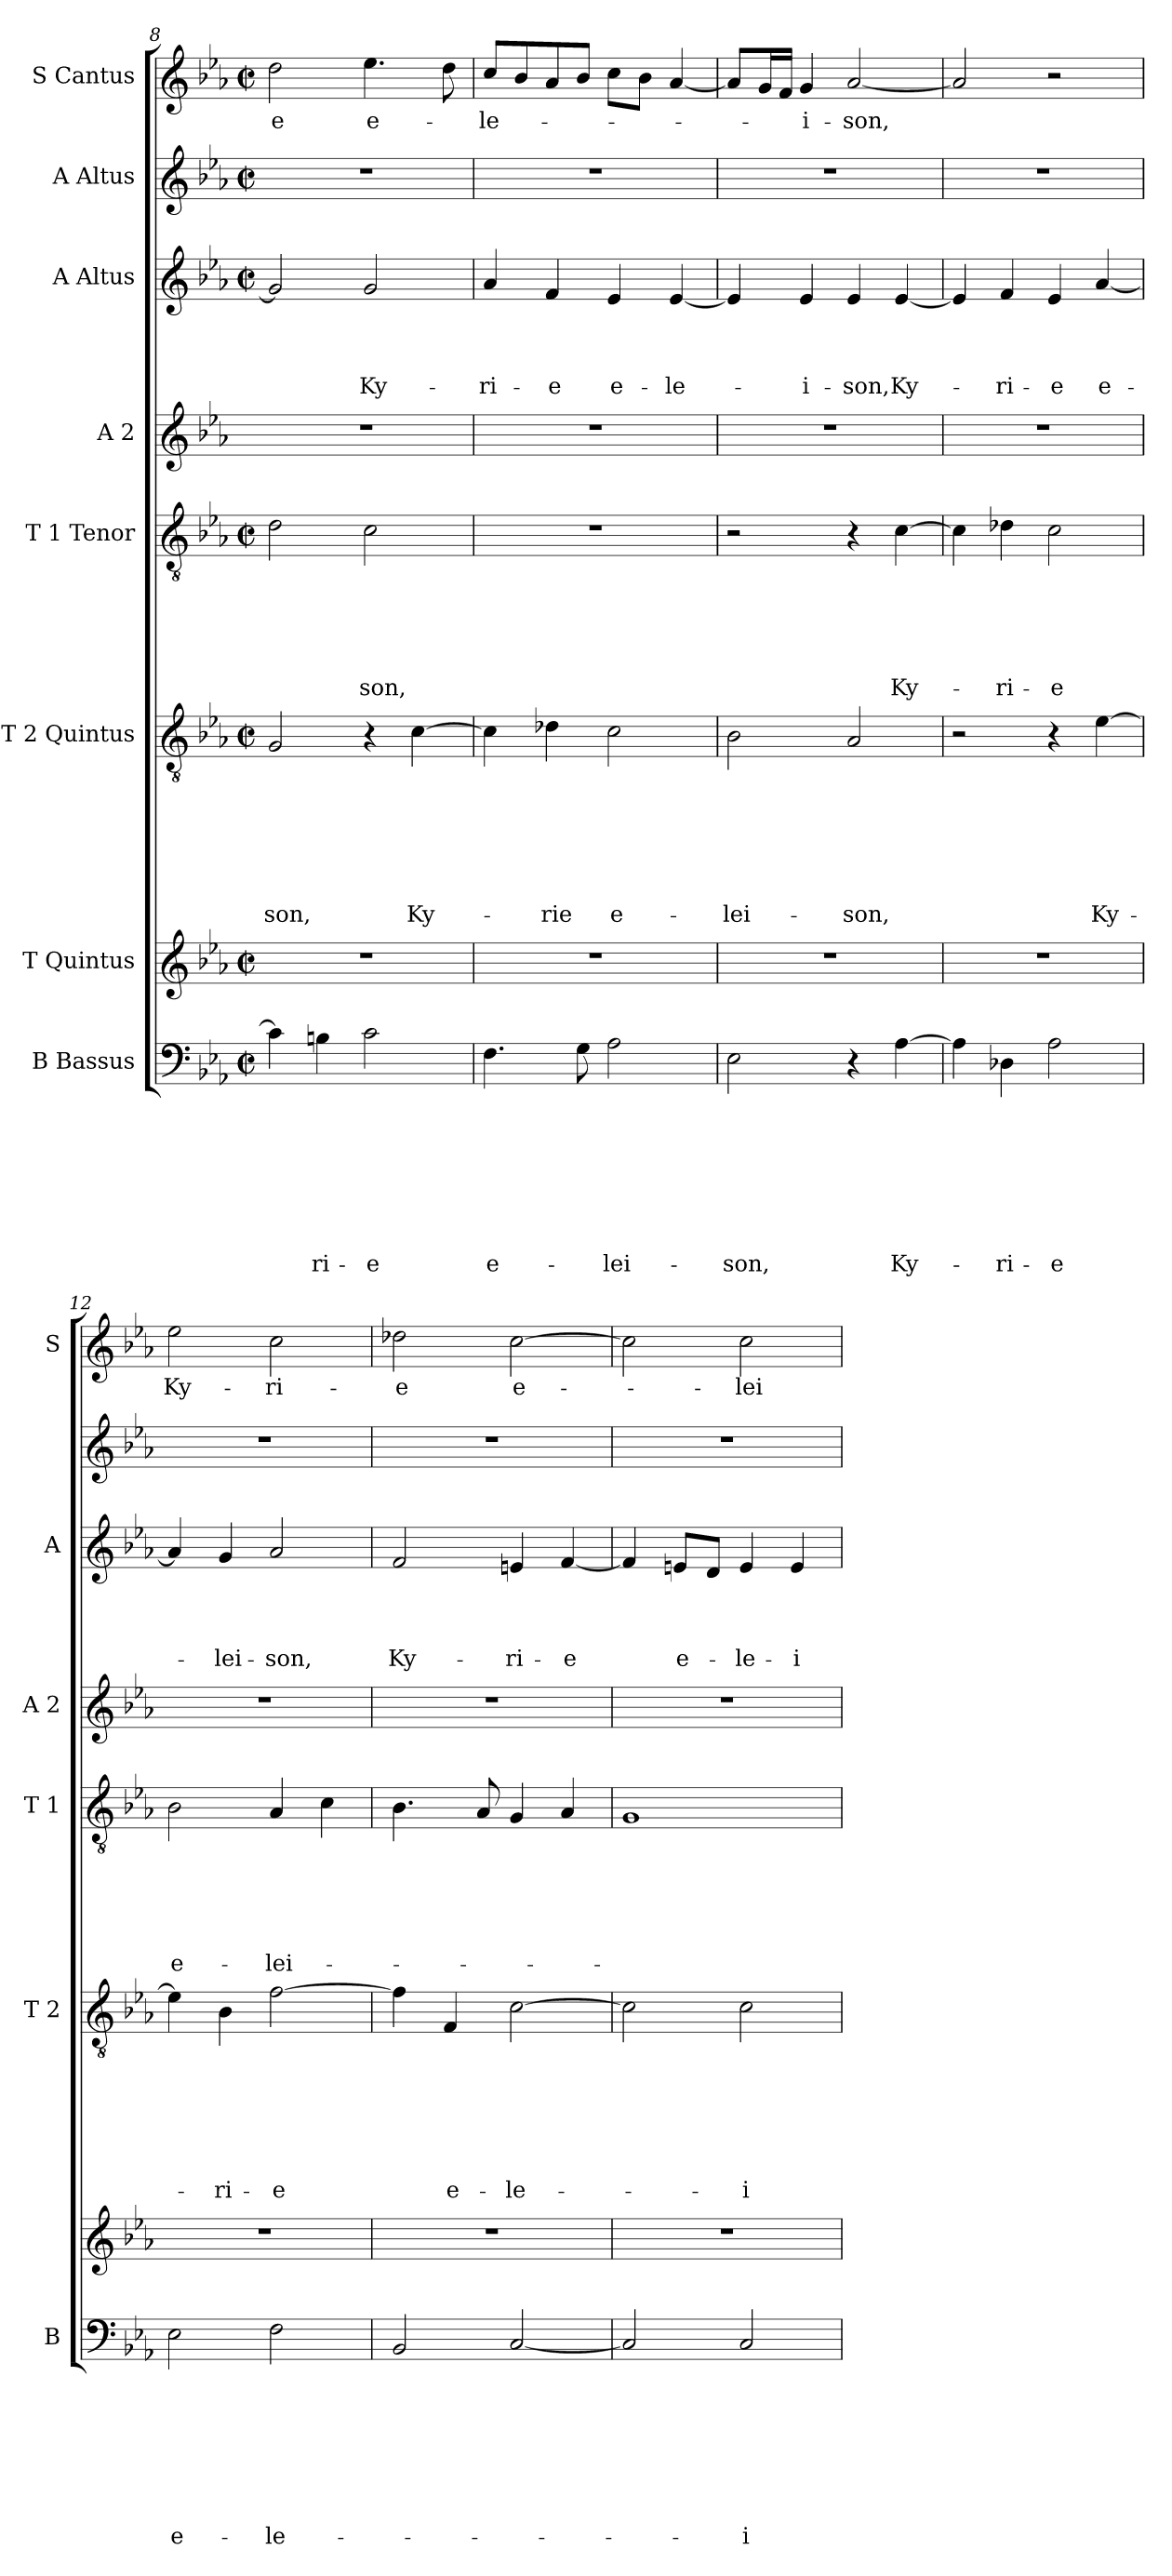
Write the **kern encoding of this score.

**kern	**text	**text	**text	**text	**text	**text	**text	**text	**kern	**kern	**text	**text	**text	**text	**text	**text	**text	**kern	**text	**text	**text	**text	**text	**text	**kern	**kern	**text	**text	**text	**text	**kern	**kern	**text
*part8	*part8	*part8	*part8	*part8	*part8	*part8	*part8	*part8	*part7	*part6	*part6	*part6	*part6	*part6	*part6	*part6	*part6	*part5	*part5	*part5	*part5	*part5	*part5	*part5	*part4	*part3	*part3	*part3	*part3	*part3	*part2	*part1	*part1
*staff8	*staff8	*staff8	*staff8	*staff8	*staff8	*staff8	*staff8	*staff8	*staff7	*staff6	*staff6	*staff6	*staff6	*staff6	*staff6	*staff6	*staff6	*staff5	*staff5	*staff5	*staff5	*staff5	*staff5	*staff5	*staff4	*staff3	*staff3	*staff3	*staff3	*staff3	*staff2	*staff1	*staff1
*I"B Bassus	*	*	*	*	*	*	*	*	*I"T Quintus	*I"T 2 Quintus	*	*	*	*	*	*	*	*I"T 1 Tenor	*	*	*	*	*	*	*I"A 2	*I"A Altus	*	*	*	*	*I"A Altus	*I"S Cantus	*
*I'B	*	*	*	*	*	*	*	*	*	*I'T 2	*	*	*	*	*	*	*	*I'T 1	*	*	*	*	*	*	*I'A 2	*I'A	*	*	*	*	*	*I'S	*
*clefF4	*	*	*	*	*	*	*	*	*clefG2	*clefGv2	*	*	*	*	*	*	*	*clefGv2	*	*	*	*	*	*	*clefG2	*clefG2	*	*	*	*	*clefG2	*clefG2	*
*k[b-e-a-]	*	*	*	*	*	*	*	*	*k[b-e-a-]	*k[b-e-a-]	*	*	*	*	*	*	*	*k[b-e-a-]	*	*	*	*	*	*	*k[b-e-a-]	*k[b-e-a-]	*	*	*	*	*k[b-e-a-]	*k[b-e-a-]	*
*E-:	*	*	*	*	*	*	*	*	*E-:	*E-:	*	*	*	*	*	*	*	*E-:	*	*	*	*	*	*	*E-:	*E-:	*	*	*	*	*E-:	*E-:	*
*M2/2	*	*	*	*	*	*	*	*	*M2/2	*M2/2	*	*	*	*	*	*	*	*M2/2	*	*	*	*	*	*	*	*M2/2	*	*	*	*	*M2/2	*M2/2	*
*met(c|)	*	*	*	*	*	*	*	*	*met(c|)	*met(c|)	*	*	*	*	*	*	*	*met(c|)	*	*	*	*	*	*	*	*met(c|)	*	*	*	*	*met(c|)	*met(c|)	*
=8	=8	=8	=8	=8	=8	=8	=8	=8	=8	=8	=8	=8	=8	=8	=8	=8	=8	=8	=8	=8	=8	=8	=8	=8	=8	=8	=8	=8	=8	=8	=8	=8	=8
!	!	!	!	!	!	!	!	!	!	!	!	!	!	!	!	!	!LO:LY:b	!	!	!	!	!	!	!	!	!	!	!	!	!	!	!	!LO:LY:b
4c\]	.	.	.	.	.	.	.	.	1r	2G/	.	.	.	.	.	.	-son,	2d\	.	.	.	.	.	.	1r	2g/]	.	.	.	.	1r	2dd\	-e
!	!	!	!	!	!	!	!	!LO:LY:b	!	!	!	!	!	!	!	!	!	!	!	!	!	!	!	!	!	!	!	!	!	!	!	!	!
4Bn\	.	.	.	.	.	.	.	-ri-	.	.	.	.	.	.	.	.	.	.	.	.	.	.	.	.	.	.	.	.	.	.	.	.	.
!	!	!	!	!	!	!	!	!LO:LY:b	!	!	!	!	!	!	!	!	!	!	!	!	!	!	!	!LO:LY:b	!	!	!	!	!	!LO:LY:b	!	!	!LO:LY:b
2c\	.	.	.	.	.	.	.	-e	.	4r	.	.	.	.	.	.	.	2c\	.	.	.	.	.	-son,	.	2g/	.	.	.	Ky-	.	4.ee-\	e-
!	!	!	!	!	!	!	!	!	!	!	!	!	!	!	!	!	!LO:LY:b	!	!	!	!	!	!	!	!	!	!	!	!	!	!	!	!
.	.	.	.	.	.	.	.	.	.	[>4c\	.	.	.	.	.	.	Ky-	.	.	.	.	.	.	.	.	.	.	.	.	.	.	.	.
.	.	.	.	.	.	.	.	.	.	.	.	.	.	.	.	.	.	.	.	.	.	.	.	.	.	.	.	.	.	.	.	8dd\	.
=9	=9	=9	=9	=9	=9	=9	=9	=9	=9	=9	=9	=9	=9	=9	=9	=9	=9	=9	=9	=9	=9	=9	=9	=9	=9	=9	=9	=9	=9	=9	=9	=9	=9
!	!	!	!	!	!	!	!	!LO:LY:b	!	!	!	!	!	!	!	!	!	!	!	!	!	!	!	!	!	!	!	!	!	!LO:LY:b	!	!	!LO:LY:b
4.F\	.	.	.	.	.	.	.	e-	1r	4c\]	.	.	.	.	.	.	.	1r	.	.	.	.	.	.	1r	4a-/	.	.	.	-ri-	1r	8cc/L	-le-
.	.	.	.	.	.	.	.	.	.	.	.	.	.	.	.	.	.	.	.	.	.	.	.	.	.	.	.	.	.	.	.	8b-/	.
!	!	!	!	!	!	!	!	!	!	!	!	!	!	!	!	!	!LO:LY:b	!	!	!	!	!	!	!	!	!	!	!	!	!LO:LY:b	!	!	!
.	.	.	.	.	.	.	.	.	.	4d-X\	.	.	.	.	.	.	-rie	.	.	.	.	.	.	.	.	4f/	.	.	.	-e	.	8a-/	.
8G\	.	.	.	.	.	.	.	.	.	.	.	.	.	.	.	.	.	.	.	.	.	.	.	.	.	.	.	.	.	.	.	8b-/J	.
!	!	!	!	!	!	!	!	!LO:LY:b	!	!	!	!	!	!	!	!	!LO:LY:b	!	!	!	!	!	!	!	!	!	!	!	!	!LO:LY:b	!	!	!
2A-\	.	.	.	.	.	.	.	-lei-	.	2c\	.	.	.	.	.	.	e-	.	.	.	.	.	.	.	.	4e-/	.	.	.	e-	.	8cc\L	.
.	.	.	.	.	.	.	.	.	.	.	.	.	.	.	.	.	.	.	.	.	.	.	.	.	.	.	.	.	.	.	.	8b-\J	.
!	!	!	!	!	!	!	!	!	!	!	!	!	!	!	!	!	!	!	!	!	!	!	!	!	!	!	!	!	!	!LO:LY:b	!	!	!
.	.	.	.	.	.	.	.	.	.	.	.	.	.	.	.	.	.	.	.	.	.	.	.	.	.	[<4e-/	.	.	.	-le-	.	[<4a-/	.
!!LO:LB:g=z
=10	=10	=10	=10	=10	=10	=10	=10	=10	=10	=10	=10	=10	=10	=10	=10	=10	=10	=10	=10	=10	=10	=10	=10	=10	=10	=10	=10	=10	=10	=10	=10	=10	=10
!	!	!	!	!	!	!	!	!LO:LY:b	!	!	!	!	!	!	!	!	!LO:LY:b	!	!	!	!	!	!	!	!	!	!	!	!	!	!	!	!
2E-\	.	.	.	.	.	.	.	-son,	1r	2B-\	.	.	.	.	.	.	-lei-	2r	.	.	.	.	.	.	1r	4e-/]	.	.	.	.	1r	8a-/L]	.
.	.	.	.	.	.	.	.	.	.	.	.	.	.	.	.	.	.	.	.	.	.	.	.	.	.	.	.	.	.	.	.	16g/L	.
.	.	.	.	.	.	.	.	.	.	.	.	.	.	.	.	.	.	.	.	.	.	.	.	.	.	.	.	.	.	.	.	16f/JJ	.
!	!	!	!	!	!	!	!	!	!	!	!	!	!	!	!	!	!	!	!	!	!	!	!	!	!	!	!	!	!	!LO:LY:b	!	!	!LO:LY:b
.	.	.	.	.	.	.	.	.	.	.	.	.	.	.	.	.	.	.	.	.	.	.	.	.	.	4e-/	.	.	.	-i-	.	4g/	-i-
!	!	!	!	!	!	!	!	!	!	!	!	!	!	!	!	!	!LO:LY:b	!	!	!	!	!	!	!	!	!	!	!	!	!LO:LY:b	!	!	!LO:LY:b
4r	.	.	.	.	.	.	.	.	.	2A-/	.	.	.	.	.	.	-son,	4r	.	.	.	.	.	.	.	4e-/	.	.	.	-son,	.	[<2a-/	-son,
!	!	!	!	!	!	!	!	!LO:LY:b	!	!	!	!	!	!	!	!	!	!	!	!	!	!	!	!LO:LY:b	!	!	!	!	!	!LO:LY:b	!	!	!
[>4A-\	.	.	.	.	.	.	.	Ky-	.	.	.	.	.	.	.	.	.	[>4c\	.	.	.	.	.	Ky-	.	[<4e-/	.	.	.	Ky-	.	.	.
=11	=11	=11	=11	=11	=11	=11	=11	=11	=11	=11	=11	=11	=11	=11	=11	=11	=11	=11	=11	=11	=11	=11	=11	=11	=11	=11	=11	=11	=11	=11	=11	=11	=11
4A-\]	.	.	.	.	.	.	.	.	1r	2r	.	.	.	.	.	.	.	4c\]	.	.	.	.	.	.	1r	4e-/]	.	.	.	.	1r	2a-/]	.
!	!	!	!	!	!	!	!	!LO:LY:b	!	!	!	!	!	!	!	!	!	!	!	!	!	!	!	!LO:LY:b	!	!	!	!	!	!LO:LY:b	!	!	!
4D-X\	.	.	.	.	.	.	.	-ri-	.	.	.	.	.	.	.	.	.	4d-X\	.	.	.	.	.	-ri-	.	4f/	.	.	.	-ri-	.	.	.
!	!	!	!	!	!	!	!	!LO:LY:b	!	!	!	!	!	!	!	!	!	!	!	!	!	!	!	!LO:LY:b	!	!	!	!	!	!LO:LY:b	!	!	!
2A-\	.	.	.	.	.	.	.	-e	.	4r	.	.	.	.	.	.	.	2c\	.	.	.	.	.	-e	.	4e-/	.	.	.	-e	.	2r	.
!	!	!	!	!	!	!	!	!	!	!	!	!	!	!	!	!	!LO:LY:b	!	!	!	!	!	!	!	!	!	!	!	!	!LO:LY:b	!	!	!
.	.	.	.	.	.	.	.	.	.	[>4e-\	.	.	.	.	.	.	Ky-	.	.	.	.	.	.	.	.	[<4a-/	.	.	.	e-	.	.	.
=12	=12	=12	=12	=12	=12	=12	=12	=12	=12	=12	=12	=12	=12	=12	=12	=12	=12	=12	=12	=12	=12	=12	=12	=12	=12	=12	=12	=12	=12	=12	=12	=12	=12
!	!	!	!	!	!	!	!	!LO:LY:b	!	!	!	!	!	!	!	!	!	!	!	!	!	!	!	!LO:LY:b	!	!	!	!	!	!	!	!	!LO:LY:b
2E-\	.	.	.	.	.	.	.	e-	1r	4e-\]	.	.	.	.	.	.	.	2B-\	.	.	.	.	.	e-	1r	4a-/]	.	.	.	.	1r	2ee-\	Ky-
!	!	!	!	!	!	!	!	!	!	!	!	!	!	!	!	!	!LO:LY:b	!	!	!	!	!	!	!	!	!	!	!	!	!LO:LY:b	!	!	!
.	.	.	.	.	.	.	.	.	.	4B-\	.	.	.	.	.	.	-ri-	.	.	.	.	.	.	.	.	4g/	.	.	.	-lei-	.	.	.
!	!	!	!	!	!	!	!	!LO:LY:b	!	!	!	!	!	!	!	!	!LO:LY:b:rj	!	!	!	!	!	!	!LO:LY:b	!	!	!	!	!	!LO:LY:b	!	!	!LO:LY:b
2F\	.	.	.	.	.	.	.	-le-	.	[>2f\	.	.	.	.	.	.	-e	4A-/	.	.	.	.	.	-lei-	.	2a-/	.	.	.	-son,	.	2cc\	-ri-
.	.	.	.	.	.	.	.	.	.	.	.	.	.	.	.	.	.	4c\	.	.	.	.	.	.	.	.	.	.	.	.	.	.	.
=13	=13	=13	=13	=13	=13	=13	=13	=13	=13	=13	=13	=13	=13	=13	=13	=13	=13	=13	=13	=13	=13	=13	=13	=13	=13	=13	=13	=13	=13	=13	=13	=13	=13
!	!	!	!	!	!	!	!	!	!	!	!	!	!	!	!	!	!	!	!	!	!	!	!	!	!	!	!	!	!	!LO:LY:b	!	!	!LO:LY:b
2BB-/	.	.	.	.	.	.	.	.	1r	4f\]	.	.	.	.	.	.	.	4.B-\	.	.	.	.	.	.	1r	2f/	.	.	.	Ky-	1r	2dd-X\	-e
!	!	!	!	!	!	!	!	!	!	!	!	!	!	!	!	!	!LO:LY:b	!	!	!	!	!	!	!	!	!	!	!	!	!	!	!	!
.	.	.	.	.	.	.	.	.	.	4F/	.	.	.	.	.	.	e-	.	.	.	.	.	.	.	.	.	.	.	.	.	.	.	.
.	.	.	.	.	.	.	.	.	.	.	.	.	.	.	.	.	.	8A-/	.	.	.	.	.	.	.	.	.	.	.	.	.	.	.
!	!	!	!	!	!	!	!	!	!	!	!	!	!	!	!	!	!LO:LY:b	!	!	!	!	!	!	!	!	!	!	!	!	!LO:LY:b	!	!	!LO:LY:b
[<2C/	.	.	.	.	.	.	.	.	.	[>2c\	.	.	.	.	.	.	-le-	4G/	.	.	.	.	.	.	.	4en/	.	.	.	-ri-	.	[>2cc\	e-
!	!	!	!	!	!	!	!	!	!	!	!	!	!	!	!	!	!	!	!	!	!	!	!	!	!	!	!	!	!	!LO:LY:b:rj	!	!	!
.	.	.	.	.	.	.	.	.	.	.	.	.	.	.	.	.	.	4A-/	.	.	.	.	.	.	.	[<4f/	.	.	.	-e	.	.	.
=14	=14	=14	=14	=14	=14	=14	=14	=14	=14	=14	=14	=14	=14	=14	=14	=14	=14	=14	=14	=14	=14	=14	=14	=14	=14	=14	=14	=14	=14	=14	=14	=14	=14
2C/]	.	.	.	.	.	.	.	.	1r	2c\]	.	.	.	.	.	.	.	1G	.	.	.	.	.	.	1r	4f/]	.	.	.	.	1r	2cc\]	.
!	!	!	!	!	!	!	!	!	!	!	!	!	!	!	!	!	!	!	!	!	!	!	!	!	!	!	!	!	!	!LO:LY:b	!	!	!
.	.	.	.	.	.	.	.	.	.	.	.	.	.	.	.	.	.	.	.	.	.	.	.	.	.	8en/L	.	.	.	e-	.	.	.
.	.	.	.	.	.	.	.	.	.	.	.	.	.	.	.	.	.	.	.	.	.	.	.	.	.	8d/J	.	.	.	.	.	.	.
!	!	!	!	!	!	!	!	!LO:LY:b	!	!	!	!	!	!	!	!	!LO:LY:b	!	!	!	!	!	!	!	!	!	!	!	!	!LO:LY:b	!	!	!LO:LY:b
2C/	.	.	.	.	.	.	.	-i-	.	2c\	.	.	.	.	.	.	-i-	.	.	.	.	.	.	.	.	4e/	.	.	.	-le-	.	2cc\	-lei-
!	!	!	!	!	!	!	!	!	!	!	!	!	!	!	!	!	!	!	!	!	!	!	!	!	!	!	!	!	!	!LO:LY:b	!	!	!
.	.	.	.	.	.	.	.	.	.	.	.	.	.	.	.	.	.	.	.	.	.	.	.	.	.	4e/	.	.	.	-i-	.	.	.
=	=	=	=	=	=	=	=	=	=	=	=	=	=	=	=	=	=	=	=	=	=	=	=	=	=	=	=	=	=	=	=	=	=
*-	*-	*-	*-	*-	*-	*-	*-	*-	*-	*-	*-	*-	*-	*-	*-	*-	*-	*-	*-	*-	*-	*-	*-	*-	*-	*-	*-	*-	*-	*-	*-	*-	*-
